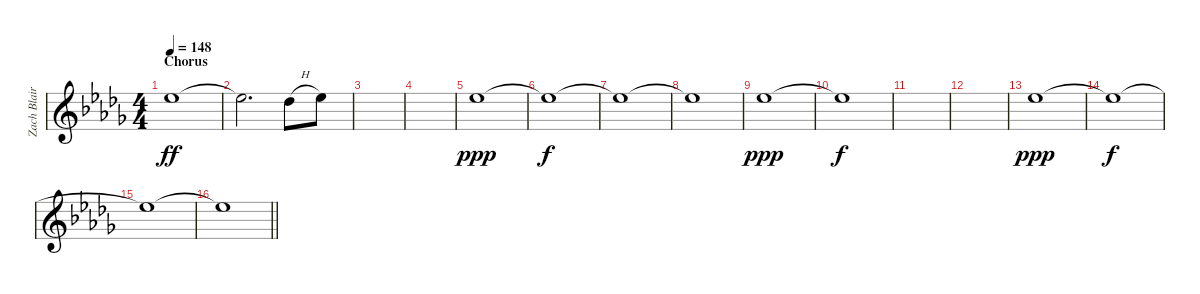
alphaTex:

\track ("Zach Blair - Vocals" "Zach Blair") {instrument distortionguitar}
\staff {score}
\tuning (E4 B3 G3 D3 A2 E2) {hide}
\ts (4 4)
\section ("" "Chorus")
\tempo 148
\clef g2
\ks db
8.3.1{dy ff} |
8.3{t}.2{d} 6.3{h}.8 8.3.8 |
|
|
8.3.1{dy ppp} |
8.3{t}.1{dy f} |
8.3{t}.1 |
8.3{t}.1 |
8.3.1{dy ppp} |
8.3{t}.1{dy f} |
|
|
8.3.1{dy ppp} |
8.3{t}.1{dy f} |
8.3{t}.1 |
\barLineRight lightlight
8.3{t}.1
